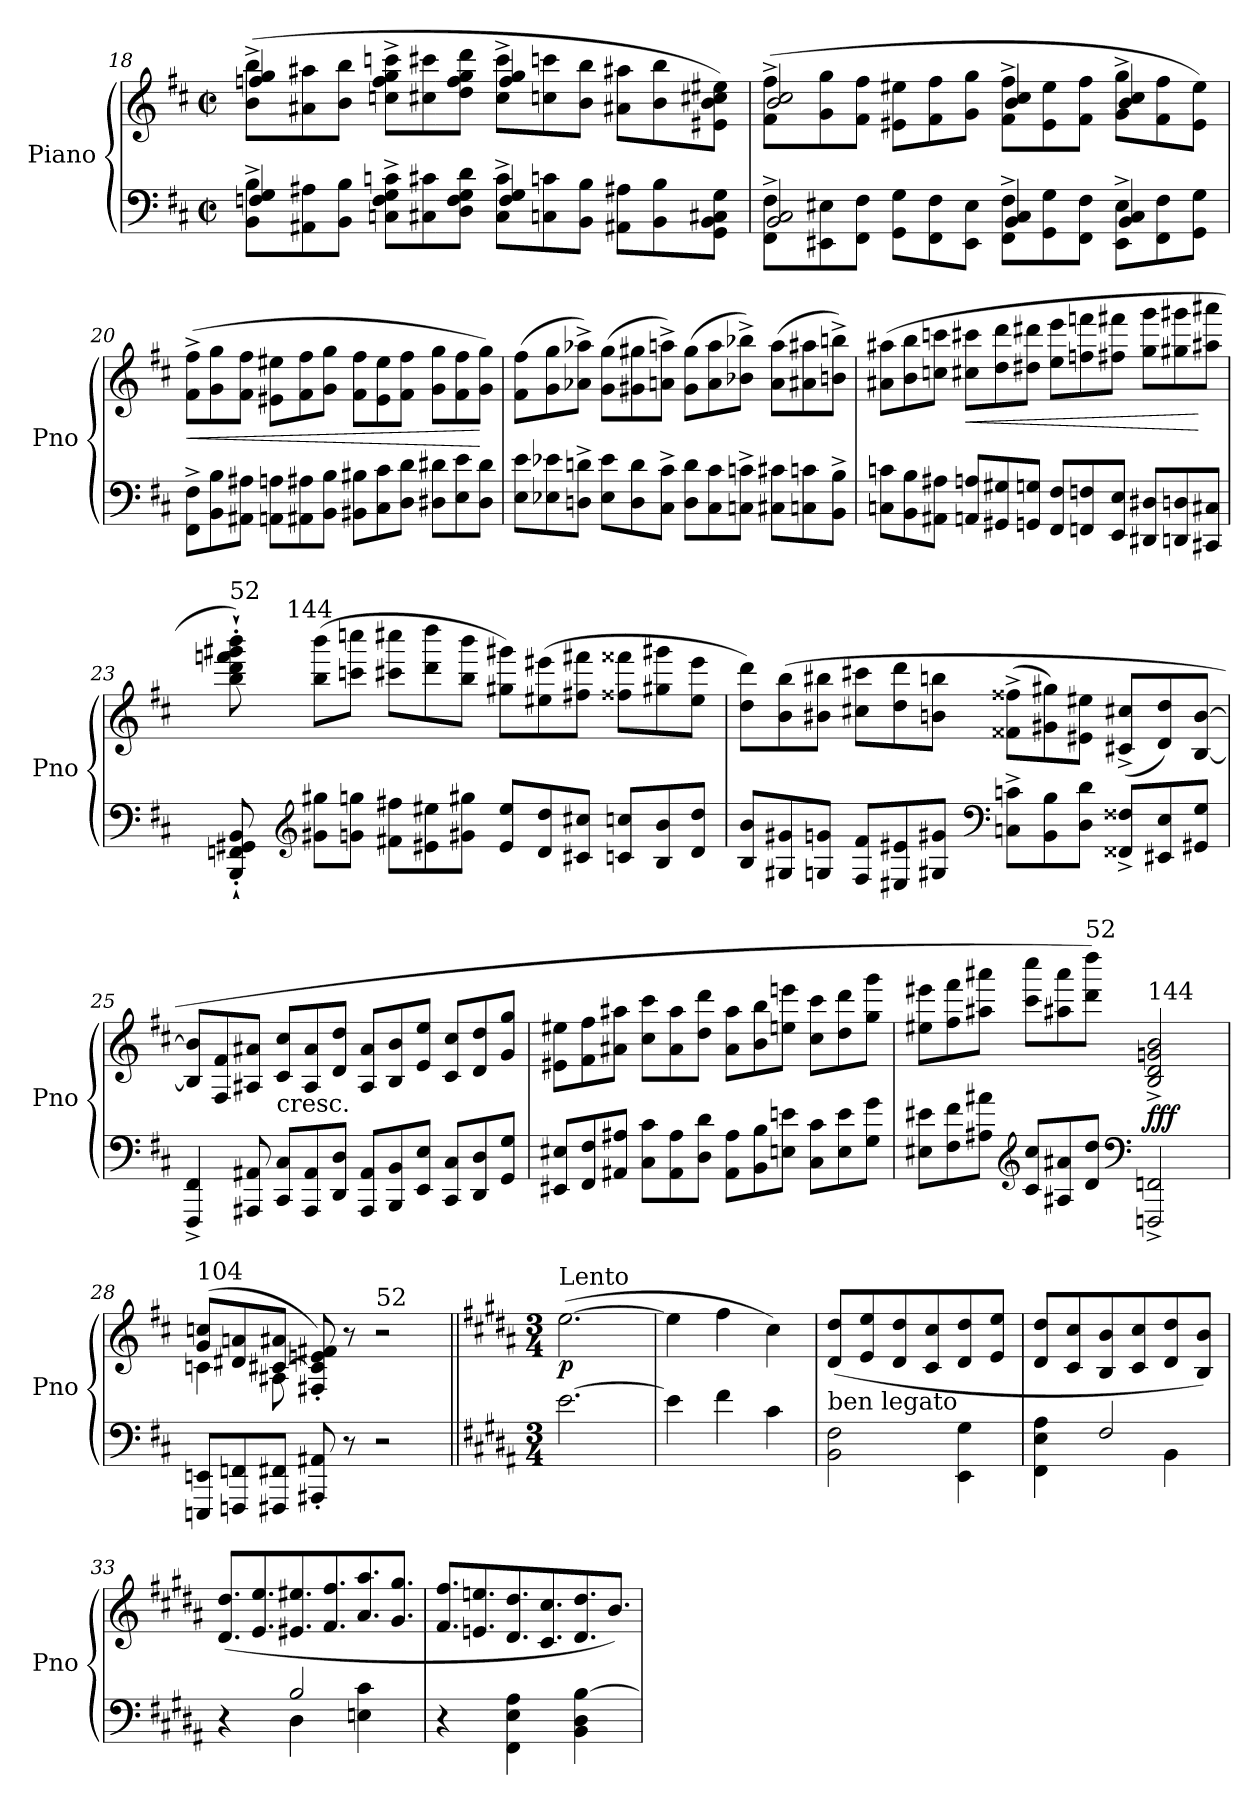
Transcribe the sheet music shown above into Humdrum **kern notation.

**kern	**kern	**dynam
*part1	*part1	*part1
*staff2	*staff1	*staff1/2
*I"Piano	*	*
*I'Pno	*	*
!!LO:LB:g=z
*clefF4	*clefG2	*
*k[f#c#]	*k[f#c#]	*
*D:	*D:	*
*M2/2	*M2/2	*
*met(c|)	*met(c|)	*
*Xtuplet	*Xtuplet	*
=18	=18	=18
*^	*^	*
12BB\^ 12B\^L	4Fn/ 4G/	(12b\^ 12bb\^L	4ffn/ 4gg/	.
12AA#X\ 12A#X\	.	12a#X\ 12aa#X\	.	.
12BB\ 12B\J	.	12b\ 12bb\J	.	.
12Cn\^ 12F\^ 12G\^ 12cn\^L	4ryy	12ccn\^ 12ff\^ 12gg\^ 12cccn\^L	4ryy	.
12C#X\ 12c#X\	.	12cc#X\ 12ccc#X\	.	.
12D\ 12F\ 12G\ 12d\J	.	12dd\ 12ff\ 12gg\ 12ddd\J	.	.
12C#\^ 12c#\^L	4F/ 4G/	12cc#\^ 12ccc#\^L	4ff/ 4gg/	.
12Cn\ 12cn\	.	12ccn\ 12cccn\	.	.
12BB\ 12B\J	.	12b\ 12bb\J	.	.
12AA#X\ 12A#X\L	4ryy	12a#X\ 12aa#X\L	4ryy	.
12BB\ 12B\	.	12b\ 12bb\	.	.
12GG\ 12BB\ 12C#X\ 12G\J	.	12e#X\ 12b\ 12cc#X\ 12ee#X\J)	.	.
=19	=19	=19	=19	=19
12FF#\^ 12F#\^L	2BB/ 2C#/	(12f#\^ 12ff#\^L	2b/ 2cc#/	.
12EE#X\ 12E#X\	.	12g\ 12gg\	.	.
12FF#\ 12F#\J	.	12f#\ 12ff#\J	.	.
12GG\ 12G\L	.	12e#X\ 12ee#X\L	.	.
12FF#\ 12F#\	.	12f#\ 12ff#\	.	.
12EE#\ 12E#\J	.	12g\ 12gg\J	.	.
12FF#\^ 12F#\^L	4BB/ 4C#/	12f#\^ 12ff#\^L	4b/ 4cc#/	.
12GG\ 12G\	.	12e#\ 12ee#\	.	.
12FF#\ 12F#\J	.	12f#\ 12ff#\J	.	.
12EE#\^ 12E#\^L	4BB/ 4C#/	12g\^ 12gg\^L	4b/ 4cc#/	.
12FF#\ 12F#\	.	12f#\ 12ff#\	.	.
12GG\ 12G\J	.	12e#\ 12ee#\J)	.	.
*v	*v	*	*	*
*	*v	*v	*
!!LO:LB:g=z
=20	=20	=20
!	!	!LO:HP:b
12FF#\^ 12F#\^L	(12f#\^ 12ff#\^L	<
12BB\ 12B\	12g\ 12gg\	.
12AA#X\ 12A#X\J	12f#\ 12ff#\J	.
12AAn\ 12An\L	12e#X\ 12ee#X\L	.
12AA#X\ 12A#X\	12f#\ 12ff#\	.
12BB\ 12B\J	12g\ 12gg\J	.
12BB#X\ 12B#X\L	12f#\ 12ff#\L	.
12C#\ 12c#\	12e#\ 12ee#\	.
12D\ 12d\J	12f#\ 12ff#\J	.
12D#X\ 12d#X\L	12g\ 12gg\L	.
12E\ 12e\	12f#\ 12ff#\	.
12D#\ 12d#\J	12g\ 12gg\J)	[
=21	=21	=21
12E\ 12e\L	(12f#\ 12ff#\L	.
12E-X\ 12e-X\	12g\ 12gg\	.
12Dn\^ 12dn\^J	12a-X\^ 12aa-X\^J)	.
12E-\ 12e-\L	(12g\ 12gg\L	.
12D\ 12d\	12g#X\ 12gg#X\	.
12C#\^ 12c#\^J	12an\^ 12aan\^J)	.
12D\ 12d\L	(12g#\ 12gg#\L	.
12C#\ 12c#\	12a\ 12aa\	.
12Cn\^ 12cn\^J	12b-X\^ 12bb-X\^J)	.
12C#X\ 12c#X\L	(12a\ 12aa\L	.
12Cn\ 12cn\	12a#X\ 12aa#X\	.
12BB\^ 12B\^J	12bn\^ 12bbn\^J)	.
=22	=22	=22
12Cn\ 12cn\L	(12a#X\ 12aa#X\L	.
12BB\ 12B\	12b\ 12bb\	.
12AA#X\ 12A#X\J	12ccn\ 12cccn\J	.
!	!	!LO:HP:b
12AAn/ 12An/L	12cc#X\ 12ccc#X\L	<
12GG#X/ 12G#X/	12dd\ 12ddd\	.
12GGn/ 12Gn/J	12dd#X\ 12ddd#X\J	.
12FF#/ 12F#/L	12ee\ 12eee\L	.
12FFn/ 12Fn/	12ffn\ 12fffn\	.
12EE/ 12E/J	12ff#X\ 12fff#X\J	.
12DD#X/ 12D#X/L	12gg\ 12ggg\L	.
12DDn/ 12Dn/	12gg#X\ 12ggg#X\	.
12CC#X/ 12C#X/J	12aa#X\ 12aaa#X\J	[
!!LO:LB:g=z
=23	=23	=23
!	!LO:TX:a:t=52	!
12BBB/`' 12FFn/`' 12GG#X/`' 12BB/`'	12bb\`' 12ddd\`' 12fffn\`' 12ggg#X\`' 12bbb\`')	.
*clefG2	*	*
!	!LO:TX:a:t=144	!
12g#X\ 12gg#X\L	(12bb\ 12bbb\L	.
12gn\ 12ggn\J	12cccn\ 12ccccn\J	.
12f#X\ 12ff#X\L	12ccc#X\ 12cccc#X\L	.
12e#X\ 12ee#X\	12ddd\ 12dddd\	.
12g#X\ 12gg#X\J	12bb\ 12bbb\J	.
12e#/ 12ee#/L	12gg#X\ 12ggg#X\L)	.
12d/ 12dd/	(12ee#X\ 12eee#X\	.
12c#X/ 12cc#X/J	12ff#X\ 12fff#X\J	.
12cn/ 12ccn/L	12ff##X\ 12fff##X\L	.
12B/ 12b/	12gg#X\ 12ggg#X\	.
12d/ 12dd/J	12ee#\ 12eee#\J	.
=24	=24	=24
12B/ 12b/L	12dd\ 12ddd\L)	.
12G#X/ 12g#X/	(12b\ 12bb\	.
12Gn/ 12gn/J	12b#X\ 12bb#X\J	.
12F#/ 12f#/L	12cc#X\ 12ccc#X\L	.
12E#X/ 12e#X/	12dd\ 12ddd\	.
12G#X/ 12g#X/J	12bn\ 12bbn\J	.
*clefF4	*	*
12Cn\^ 12cn\^L	(12f##X\^ 12ff##X\^L	.
12BB\ 12B\	12g#X\ 12gg#X\)	.
12D\ 12d\J	12e#X\ 12ee#X\J	.
12FF##X/^ 12F##X/^L	(12c#X/^ 12cc#X/^L	.
12EE#X/ 12E#/	12d/ 12dd/)	.
12GG#X/ 12G#/J	[12B/ [12b/J	.
!!LO:LB:g=z
=25	=25	=25
6FFF#/^ 6FF#/^	12B/] 12b/]L	.
.	12F#/ 12f#/	.
12AAA#X/ 12AA#X/	12A#X/ 12a#X/J	.
!	!LO:TX:b:t=cresc.	!
12CC#/ 12C#/L	12c#/ 12cc#/L	.
12AAA#/ 12AA#/	12A#/ 12a#/	.
12DD/ 12D/J	12d/ 12dd/J	.
12AAA#/ 12AA#/L	12A#/ 12a#/L	.
12BBB/ 12BB/	12B/ 12b/	.
12EE/ 12E/J	12e/ 12ee/J	.
12CC#/ 12C#/L	12c#/ 12cc#/L	.
12DD/ 12D/	12d/ 12dd/	.
12GG/ 12G/J	12g/ 12gg/J	.
=26	=26	=26
12EE#X/ 12E#X/L	12e#X\ 12ee#X\L	.
12FF#/ 12F#/	12f#\ 12ff#\	.
12AA#X/ 12A#X/J	12a#X\ 12aa#X\J	.
12C#\ 12c#\L	12cc#\ 12ccc#\L	.
12AA#\ 12A#\	12a#\ 12aa#\	.
12D\ 12d\J	12dd\ 12ddd\J	.
12AA#\ 12A#\L	12a#\ 12aa#\L	.
12BB\ 12B\	12b\ 12bb\	.
12En\ 12en\J	12een\ 12eeen\J	.
12C#\ 12c#\L	12cc#\ 12ccc#\L	.
12E\ 12e\	12dd\ 12ddd\	.
12G\ 12g\J	12gg\ 12ggg\J	.
!!LO:PB:g=z
=27	=27	=27
12E#X\ 12e#X\L	12ee#X\ 12eee#X\L	.
12F#\ 12f#\	12ff#\ 12fff#\	.
12A#X\ 12a#X\J	12aa#X\ 12aaa#X\J	.
*clefG2	*	*
12c#/ 12cc#/L	12ccc#\ 12cccc#\L	.
12A#X/ 12a#X/	12aa#X\ 12aaa#\	.
!	!LO:TX:a:t=52	!
12d/ 12dd/J	12ddd\ 12dddd\J)	.
*clefF4	*	*
!	!LO:TX:a:t=144	!
!	!	!LO:DY:b
2FFFn/^ 2FFn/^	2B/^ 2d/^ 2gn/^ 2b/^	fff
=28	=28	=28
*	*^	*
!	!LO:TX:a:t=104	!	!
12EEEn/ 12EEn/L	(12g/ 12ccn/L	6cn\	.
12FFFn/ 12FFn/	12d#X/ 12an/	.	.
12FFF#X/ 12FF#X/J	[12c#X/ 12a#X/J	12A#X\	.
8AAA#X/' 8AA#X/'	8F#X/' 8c#/]' 8en/' 8f#X/')	2.ryy	.
8r	8r	.	.
!	!LO:TX:a:t=52	!	!
2r	2r	.	.
*	*v	*v	*
=29||	=29||	=29||
*k[f#c#g#d#a#]	*k[f#c#g#d#a#]	*
*B:	*B:	*
*M3/4	*M3/4	*
!	!LO:TX:a:t=Lento	!
!	!	!LO:DY:b
[2.e\	([2.ee\	p
=30	=30	=30
4e\]	4ee\]	.
4f#\	4ff#\	.
4c#\	4cc#\)	.
=31	=31	=31
*	*MM126	*
!	!LO:TX:b:t=ben legato	!
2BB\ 2F#\	(8d#/ 8dd#/L	.
.	8e/ 8ee/	.
.	8d#/ 8dd#/	.
.	8c#/ 8cc#/	.
4EE\ 4G#\	8d#/ 8dd#/	.
.	8e/ 8ee/J	.
=32	=32	=32
*^	*	*
4FF#\ 4E\ 4A#\	2ryy	8d#/ 8dd#/L	.
.	.	8c#/ 8cc#/	.
2F#/	.	8B/ 8b/	.
.	.	8c#/ 8cc#/	.
.	4BB\	8d#/ 8dd#/	.
.	.	8B/ 8b/J)	.
!!LO:LB:g=z
=33	=33	=33	=33
4r	4ryy	(12.d#/ 12.dd#/L	.
.	.	12.e/ 12.ee/	.
2B/	4D#\	12.e#X/ 12.ee#X/	.
.	.	12.f#/ 12.ff#/	.
.	4En\ 4c#\	12.a#/ 12.aa#/	.
.	.	12.g#/ 12.gg#/J	.
*v	*v	*	*
=34	=34	=34
4r	12.f#/ 12.ff#/L	.
.	12.en/ 12.een/	.
4FF#\ 4E\ 4A#\	12.d#/ 12.dd#/	.
.	12.c#/ 12.cc#/	.
4BB\ 4D#\ [4B\	12.d#/ 12.dd#/	.
.	12.b/J)	.
=	=	=
*-	*-	*-
